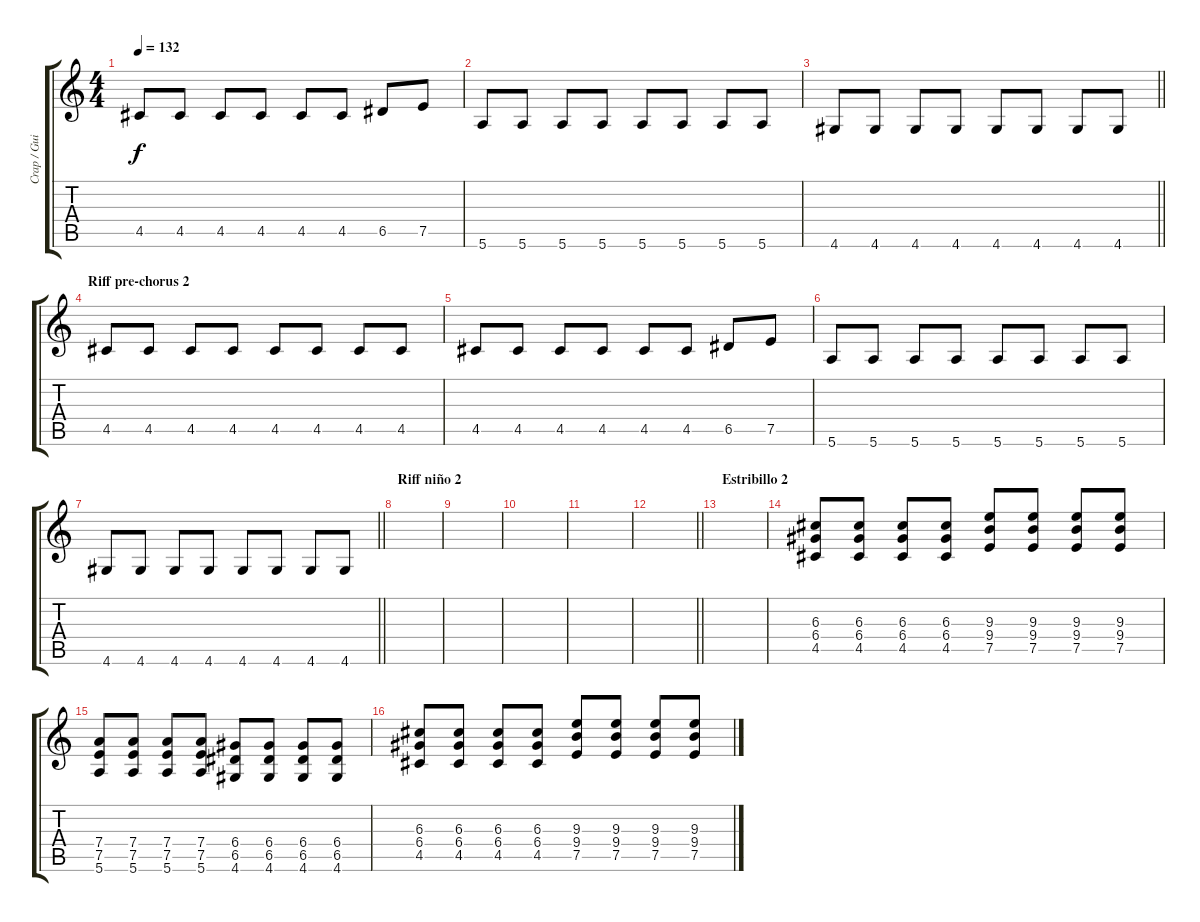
\track ("Crap / Guitarra ritmica" "Crap / Gui") {instrument overdrivenguitar}
\staff {score tabs}
\tuning (E4 B3 G3 D3 A2 E2) {hide}
\ts (4 4)
\tempo 132
\clef g2
\ks c
4.5.8{dy f} 4.5.8 4.5.8 4.5.8 4.5.8 4.5.8 6.5.8 7.5.8 |
5.6.8 5.6.8 5.6.8 5.6.8 5.6.8 5.6.8 5.6.8 5.6.8 |
\barLineRight lightlight
4.6.8 4.6.8 4.6.8 4.6.8 4.6.8 4.6.8 4.6.8 4.6.8 |
\section ("" "Riff pre-chorus 2 ")
4.5.8 4.5.8 4.5.8 4.5.8 4.5.8 4.5.8 4.5.8 4.5.8 |
4.5.8 4.5.8 4.5.8 4.5.8 4.5.8 4.5.8 6.5.8 7.5.8 |
5.6.8 5.6.8 5.6.8 5.6.8 5.6.8 5.6.8 5.6.8 5.6.8 |
\barLineRight lightlight
4.6.8 4.6.8 4.6.8 4.6.8 4.6.8 4.6.8 4.6.8 4.6.8 |
\section ("" "Riff niño 2")
|
|
|
|
\barLineRight lightlight
|
\section ("" "Estribillo 2")
|
(6.3 6.4 4.5).8 (6.3 6.4 4.5).8 (6.3 6.4 4.5).8 (6.3 6.4 4.5).8 (9.3 9.4 7.5).8 (9.3 9.4 7.5).8 (9.3 9.4 7.5).8 (9.3 9.4 7.5).8 |
(7.4 7.5 5.6).8 (7.4 7.5 5.6).8 (7.4 7.5 5.6).8 (7.4 7.5 5.6).8 (6.4 6.5 4.6).8 (6.4 6.5 4.6).8 (6.4 6.5 4.6).8 (6.4 6.5 4.6).8 |
(6.3 6.4 4.5).8 (6.3 6.4 4.5).8 (6.3 6.4 4.5).8 (6.3 6.4 4.5).8 (9.3 9.4 7.5).8 (9.3 9.4 7.5).8 (9.3 9.4 7.5).8 (9.3 9.4 7.5).8
